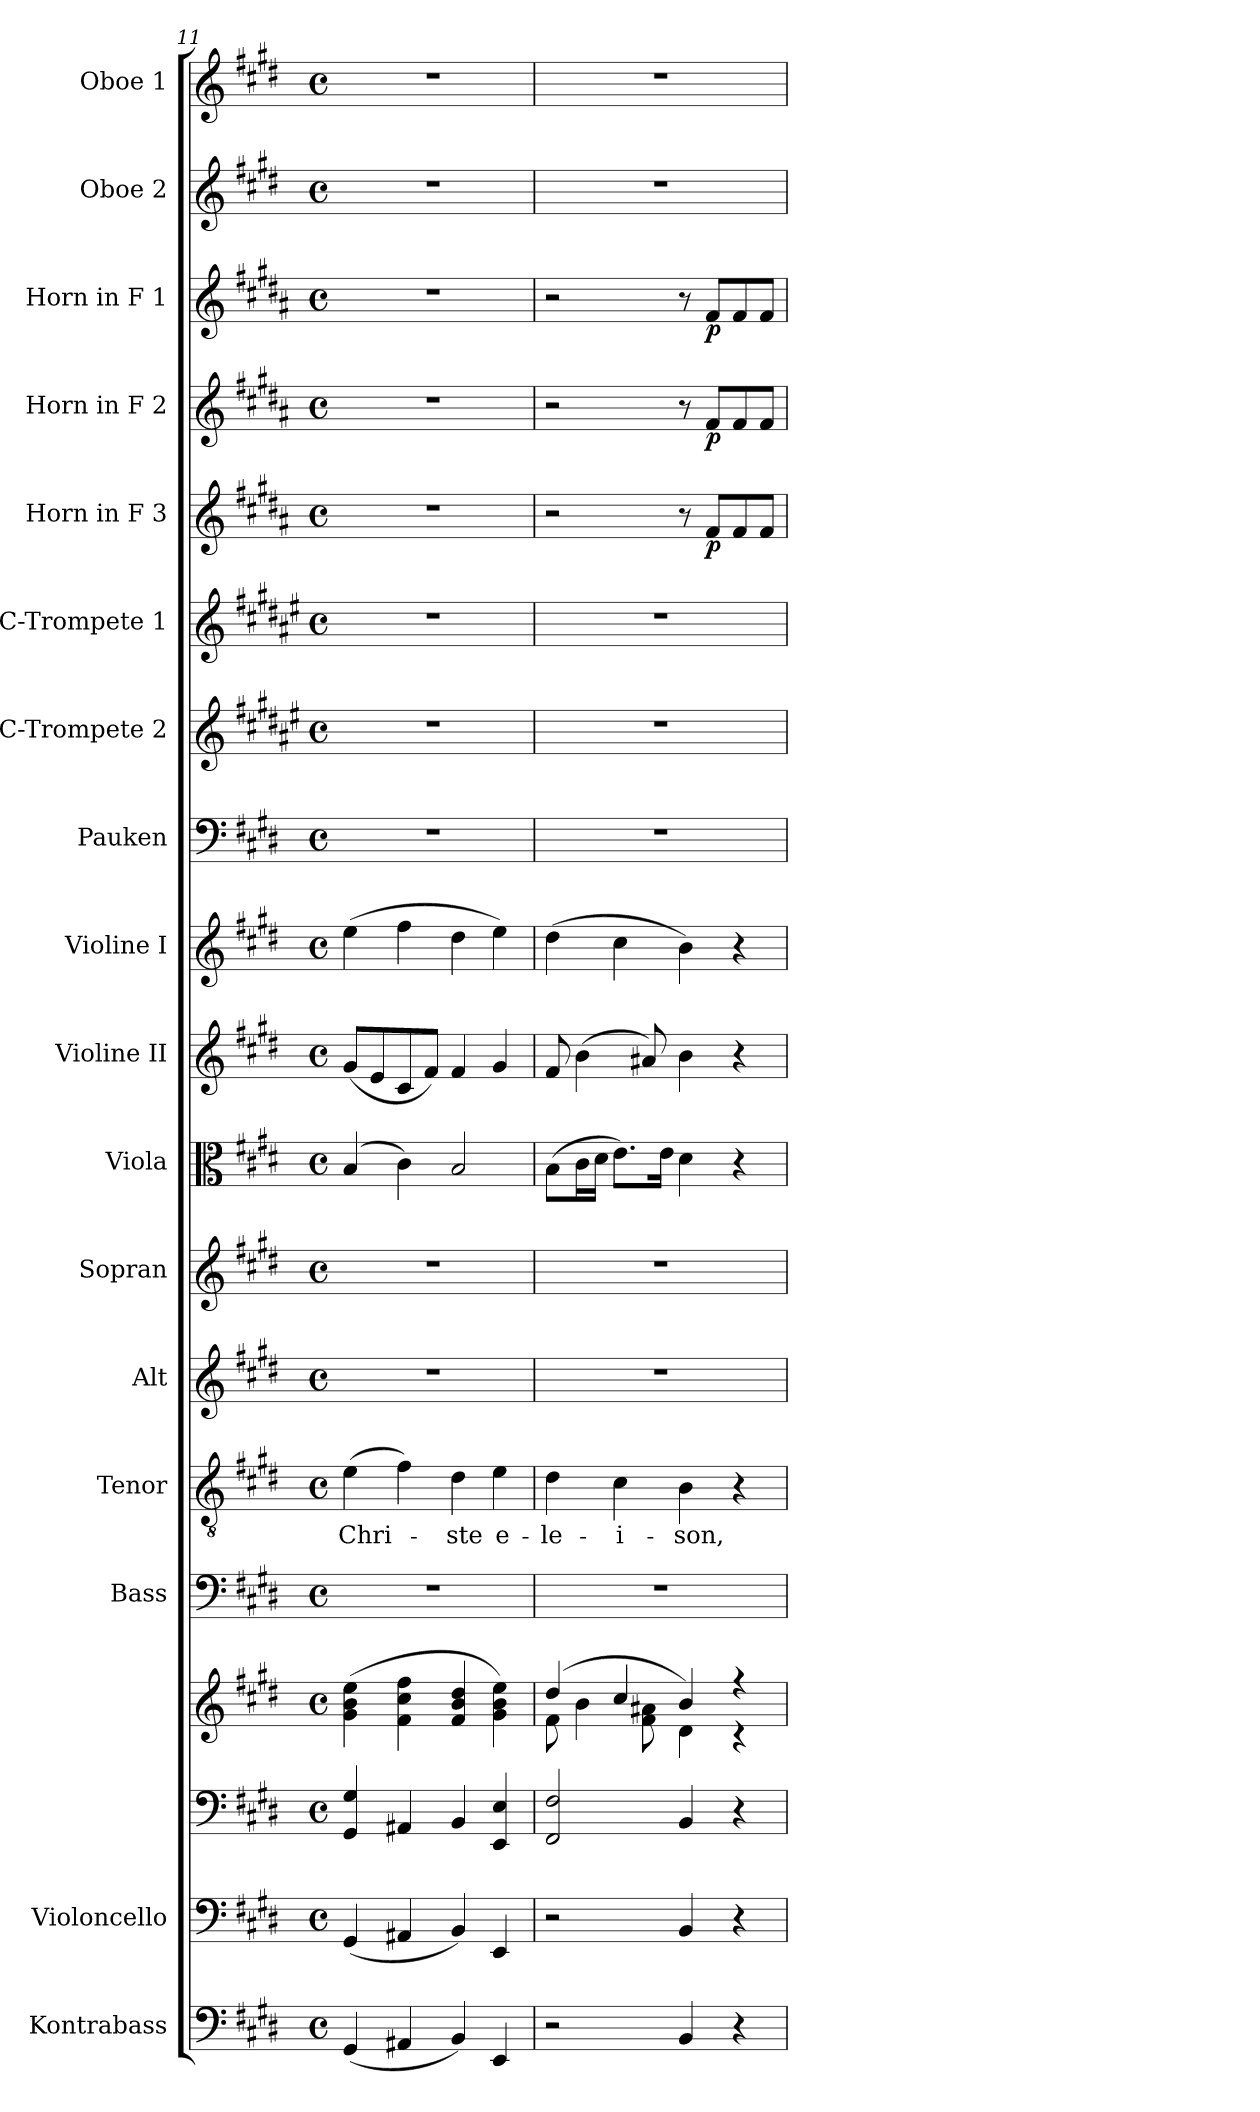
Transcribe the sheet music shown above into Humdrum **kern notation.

**kern	**kern	**kern	**kern	**kern	**kern	**text	**kern	**kern	**kern	**kern	**kern	**kern	**kern	**kern	**kern	**dynam	**kern	**dynam	**kern	**dynam	**kern	**kern
*part18	*part17	*part16	*part16	*part15	*part14	*part14	*part13	*part12	*part11	*part10	*part9	*part8	*part7	*part6	*part5	*part5	*part4	*part4	*part3	*part3	*part2	*part1
*staff19	*staff18	*staff17	*staff16	*staff15	*staff14	*staff14	*staff13	*staff12	*staff11	*staff10	*staff9	*staff8	*staff7	*staff6	*staff5	*staff5	*staff4	*staff4	*staff3	*staff3	*staff2	*staff1
*I"Kontrabass	*I"Violoncello	*	*	*I"Bass	*I"Tenor	*	*I"Alt	*I"Sopran	*I"Viola	*I"Violine II	*I"Violine I	*I"Pauken	*I"C-Trompete 2	*I"C-Trompete 1	*I"Horn in F 3	*	*I"Horn in F 2	*	*I"Horn in F 1	*	*I"Oboe 2	*I"Oboe 1
*I'Kb.	*I'Vc.	*	*	*I'B.	*I'T.	*	*I'A.	*I'S.	*I'Vla.	*I'Vl. II	*I'Vl. I	*I'Pk.	*I'C Trp. 2	*I'C Trp. 1	*	*	*	*	*	*	*I'Ob. 2	*I'Ob. 1
*clefF4	*clefF4	*clefF4	*clefG2	*clefF4	*clefGv2	*	*clefG2	*clefG2	*clefC3	*clefG2	*clefG2	*clefF4	*clefG2	*clefG2	*clefG2	*	*clefG2	*	*clefG2	*	*clefG2	*clefG2
*ITrd7c12	*	*	*	*	*	*	*	*	*	*	*	*	*ITrd1c2	*ITrd1c2	*ITrd4c7	*	*ITrd4c7	*	*ITrd4c7	*	*	*
*k[f#c#g#d#]	*k[f#c#g#d#]	*k[f#c#g#d#]	*k[f#c#g#d#]	*k[f#c#g#d#]	*k[f#c#g#d#]	*	*k[f#c#g#d#]	*k[f#c#g#d#]	*k[f#c#g#d#]	*k[f#c#g#d#]	*k[f#c#g#d#]	*k[f#c#g#d#]	*k[f#c#g#d#]	*k[f#c#g#d#]	*k[f#c#g#d#]	*	*k[f#c#g#d#]	*	*k[f#c#g#d#]	*	*k[f#c#g#d#]	*k[f#c#g#d#]
*E:	*E:	*E:	*E:	*E:	*E:	*	*E:	*E:	*E:	*E:	*E:	*E:	*E:	*E:	*E:	*	*E:	*	*E:	*	*E:	*E:
*M4/4	*M4/4	*M4/4	*M4/4	*M4/4	*M4/4	*	*M4/4	*M4/4	*M4/4	*M4/4	*M4/4	*M4/4	*M4/4	*M4/4	*M4/4	*	*M4/4	*	*M4/4	*	*M4/4	*M4/4
*met(c)	*met(c)	*met(c)	*met(c)	*met(c)	*met(c)	*	*met(c)	*met(c)	*met(c)	*met(c)	*met(c)	*met(c)	*met(c)	*met(c)	*met(c)	*	*met(c)	*	*met(c)	*	*met(c)	*met(c)
=11	=11	=11	=11	=11	=11	=11	=11	=11	=11	=11	=11	=11	=11	=11	=11	=11	=11	=11	=11	=11	=11	=11
!	!	!	!	!	!	!LO:LY:b	!	!	!	!	!	!	!	!	!	!	!	!	!	!	!	!
(<4GGG#/	(<4GG#/	4GG#/ 4G#/	(>4g#\ 4b\ 4ee\	1r	(>4e\	Chri-	1r	1r	(4B/	(<8g#/L	(>4ee\	1r	1r	1r	1r	.	1r	.	1r	.	1r	1r
.	.	.	.	.	.	.	.	.	.	8e/	.	.	.	.	.	.	.	.	.	.	.	.
4AAA#X/	4AA#X/	4AA#X/	4f#\ 4cc#\ 4ff#\	.	4f#\)	.	.	.	4c#\)	8c#/	4ff#\	.	.	.	.	.	.	.	.	.	.	.
.	.	.	.	.	.	.	.	.	.	8f#/J)	.	.	.	.	.	.	.	.	.	.	.	.
!	!	!	!	!	!	!LO:LY:b	!	!	!	!	!	!	!	!	!	!	!	!	!	!	!	!
4BBB/)	4BB/)	4BB/	4f#/ 4b/ 4dd#/	.	4d#\	-ste	.	.	2B/	4f#/	4dd#\	.	.	.	.	.	.	.	.	.	.	.
!	!	!	!	!	!	!LO:LY:b	!	!	!	!	!	!	!	!	!	!	!	!	!	!	!	!
4EEE/	4EE/	4EE/ 4E/	4g#\ 4b\ 4ee\)	.	4e\	e-	.	.	.	4g#/	4ee\)	.	.	.	.	.	.	.	.	.	.	.
=12	=12	=12	=12	=12	=12	=12	=12	=12	=12	=12	=12	=12	=12	=12	=12	=12	=12	=12	=12	=12	=12	=12
*	*	*	*^	*	*	*	*	*	*	*	*	*	*	*	*	*	*	*	*	*	*	*
!	!	!	!	!	!	!	!LO:LY:b	!	!	!	!	!	!	!	!	!	!	!	!	!	!	!	!
2r	2r	2FF#/ 2F#/	(4dd#/	8f#\	1r	4d#\	-le-	1r	1r	(>8B\L	8f#/	(>4dd#\	1r	1r	1r	2r	.	2r	.	2r	.	1r	1r
.	.	.	.	4b\	.	.	.	.	.	16c#\L	(>4b\	.	.	.	.	.	.	.	.	.	.	.	.
.	.	.	.	.	.	.	.	.	.	16d#\JJ	.	.	.	.	.	.	.	.	.	.	.	.	.
!	!	!	!	!	!	!	!LO:LY:b	!	!	!	!	!	!	!	!	!	!	!	!	!	!	!	!
.	.	.	4cc#/	.	.	4c#\	-i-	.	.	8.e\L)	.	4cc#\	.	.	.	.	.	.	.	.	.	.	.
.	.	.	.	8f#\ 8a#X\	.	.	.	.	.	.	8a#X/)	.	.	.	.	.	.	.	.	.	.	.	.
.	.	.	.	.	.	.	.	.	.	16e\Jk	.	.	.	.	.	.	.	.	.	.	.	.	.
!	!	!	!	!	!	!	!LO:LY:b	!	!	!	!	!	!	!	!	!	!	!	!	!	!	!	!
4BBB/	4BB/	4BB/	4b/)	4d#\	.	4B\	-son,	.	.	4d#\	4b\	4b\)	.	.	.	8r	.	8r	.	8r	.	.	.
!	!	!	!	!	!	!	!	!	!	!	!	!	!	!	!	!	!LO:DY:b	!	!LO:DY:b	!	!LO:DY:b	!	!
.	.	.	.	.	.	.	.	.	.	.	.	.	.	.	.	8B/L	p	8B/L	p	8B/L	p	.	.
4r	4r	4r	4r	4r	.	4r	.	.	.	4r	4r	4r	.	.	.	8B/	.	8B/	.	8B/	.	.	.
.	.	.	.	.	.	.	.	.	.	.	.	.	.	.	.	8B/J	.	8B/J	.	8B/J	.	.	.
*	*	*	*v	*v	*	*	*	*	*	*	*	*	*	*	*	*	*	*	*	*	*	*	*
=	=	=	=	=	=	=	=	=	=	=	=	=	=	=	=	=	=	=	=	=	=	=
*-	*-	*-	*-	*-	*-	*-	*-	*-	*-	*-	*-	*-	*-	*-	*-	*-	*-	*-	*-	*-	*-	*-
